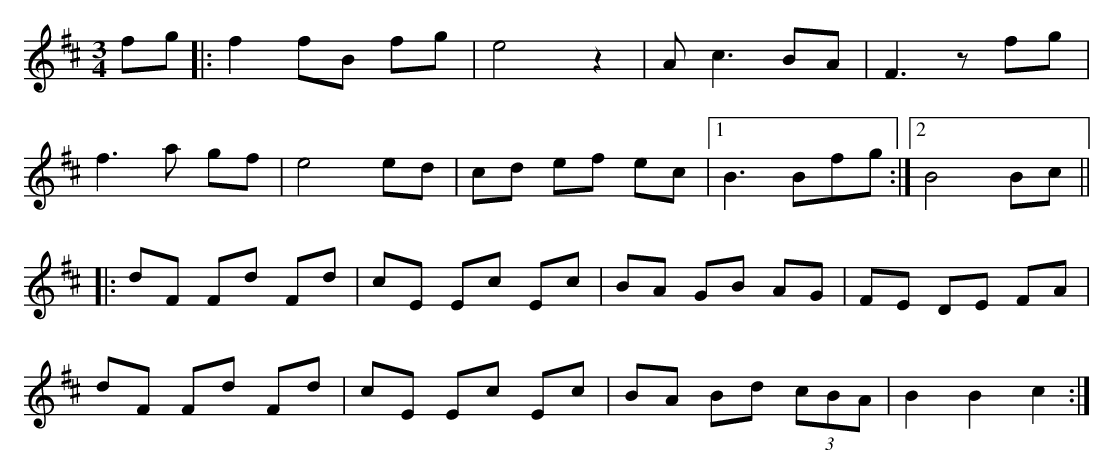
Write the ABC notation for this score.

X:1
M:3/4
K:Bmin
fg|:f2 fB fg|e4 z2|A c3 BA|F3 z fg|
f3 a gf|e4 ed|cd ef ec|1 B3 Bfg:|2 B4 Bc||
|:dF Fd Fd|cE Ec Ec|BA GB AG|FE DE FA|
dF Fd Fd|cE Ec Ec|BA Bd (3cBA|B2 B2 c2:|
